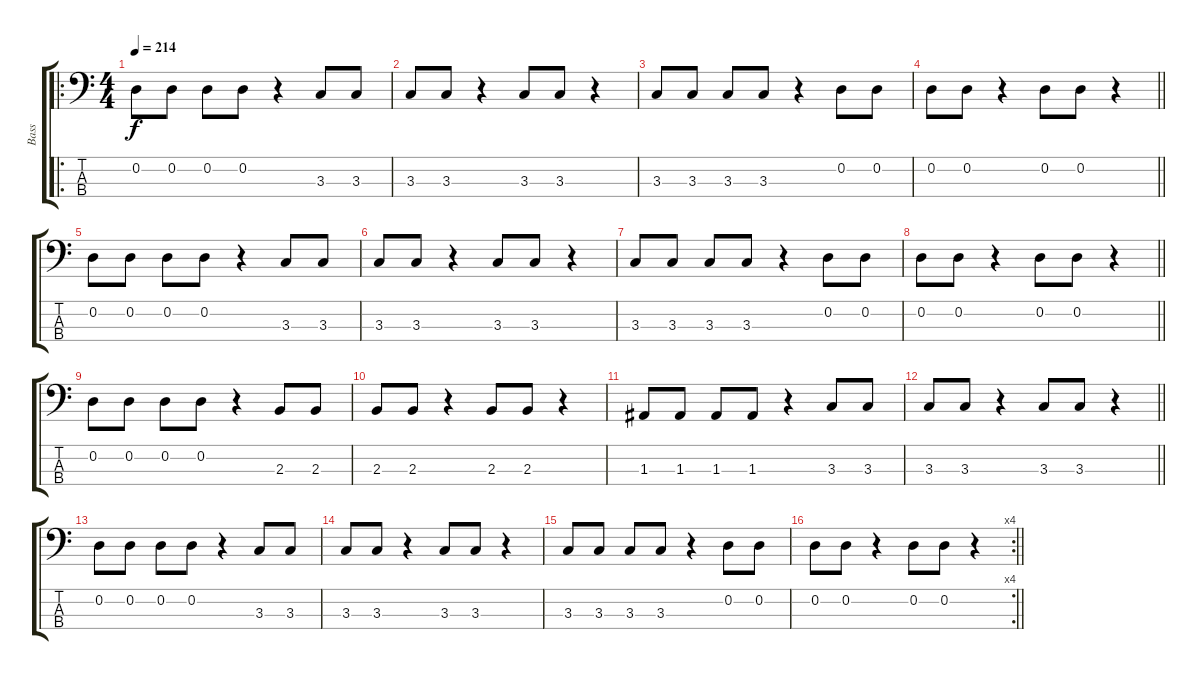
\track ("Bass" "Bass") {instrument electricbassfinger}
\staff {score tabs}
\tuning (G2 D2 A1 E1) {hide}
\ro
\ts (4 4)
\section ("" "")
\tempo 214
\clef f4
\ks c
0.2.8{dy f} 0.2.8 0.2.8 0.2.8 r.4 3.3.8 3.3.8 |
3.3.8 3.3.8 r.4 3.3.8 3.3.8 r.4 |
3.3.8 3.3.8 3.3.8 3.3.8 r.4 0.2.8 0.2.8 |
\barLineRight lightlight
0.2.8 0.2.8 r.4 0.2.8 0.2.8 r.4 |
0.2.8 0.2.8 0.2.8 0.2.8 r.4 3.3.8 3.3.8 |
3.3.8 3.3.8 r.4 3.3.8 3.3.8 r.4 |
3.3.8 3.3.8 3.3.8 3.3.8 r.4 0.2.8 0.2.8 |
\barLineRight lightlight
0.2.8 0.2.8 r.4 0.2.8 0.2.8 r.4 |
0.2.8 0.2.8 0.2.8 0.2.8 r.4 2.3.8 2.3.8 |
2.3.8 2.3.8 r.4 2.3.8 2.3.8 r.4 |
1.3.8 1.3.8 1.3.8 1.3.8 r.4 3.3.8 3.3.8 |
\barLineRight lightlight
3.3.8 3.3.8 r.4 3.3.8 3.3.8 r.4 |
0.2.8 0.2.8 0.2.8 0.2.8 r.4 3.3.8 3.3.8 |
3.3.8 3.3.8 r.4 3.3.8 3.3.8 r.4 |
3.3.8 3.3.8 3.3.8 3.3.8 r.4 0.2.8 0.2.8 |
\rc 4
\barLineRight lightlight
0.2.8 0.2.8 r.4 0.2.8 0.2.8 r.4
